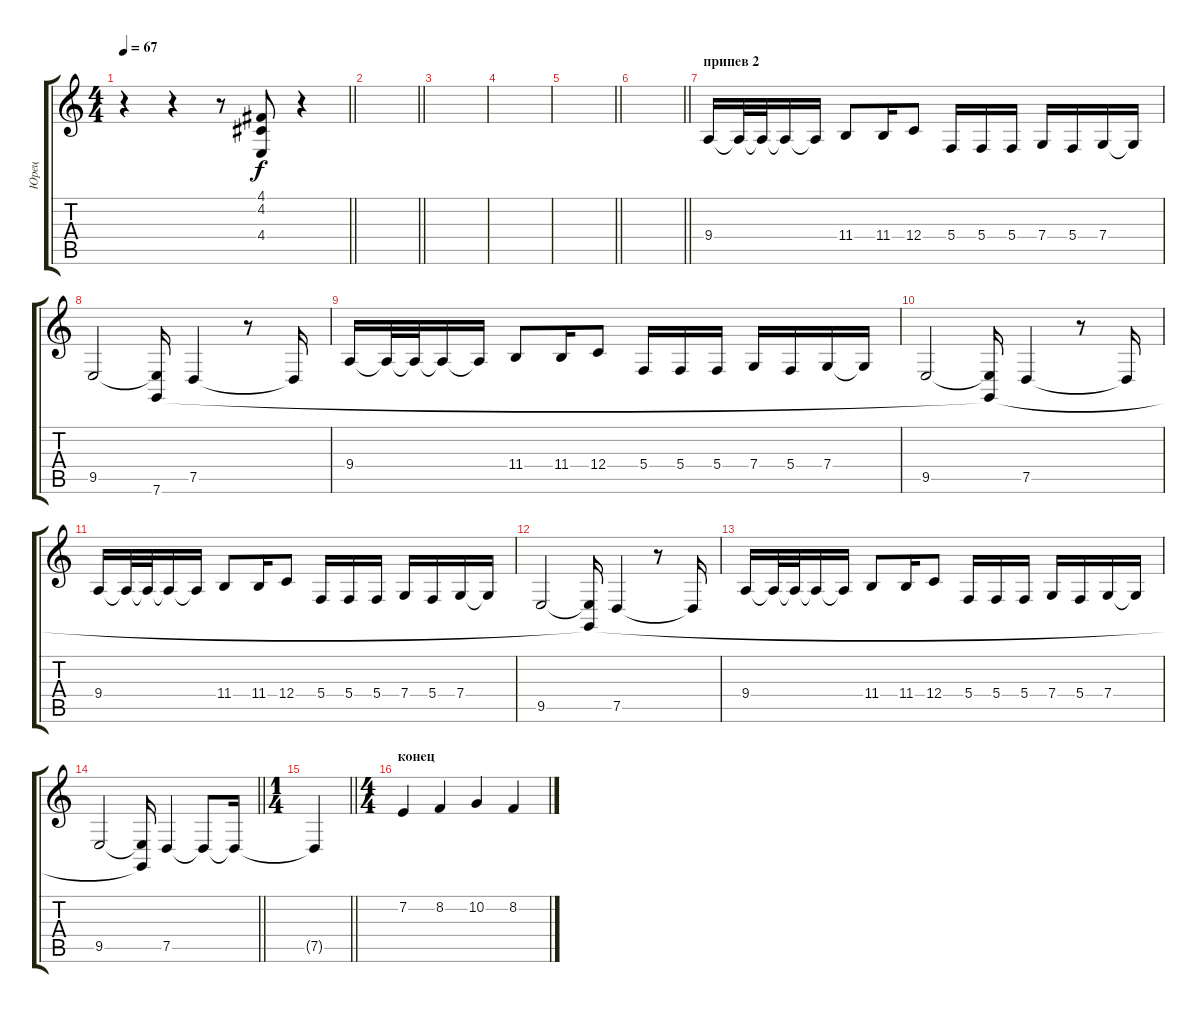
\track ("Юрец" "Юрец") {instrument lead6voice}
\staff {score tabs}
\tuning (D4 A3 F3 C3 G2 C2) {hide}
\ts (4 4)
\tempo 67
\clef g2
\barLineRight lightlight
\ks c
r.4{dy f volume 16 instrument timpani} r.4 r.8 (4.1 4.2 4.4).8{volume 16} r.4 |
\barLineRight lightlight
|
|
|
\barLineRight lightlight
|
\barLineRight lightlight
|
\section ("" "припев 2")
9.4.16{instrument lead6voice} 9.4{t}.32 9.4{t}.32 9.4{t}.16 9.4{t}.16 11.4.8 11.4.16 12.4.8 5.4.16 5.4.16 5.4.16 7.4.16 5.4.16 7.4.16 7.4{t}.16 |
9.5.2 (9.5{t} 7.6).16 7.5.4 r.8 7.5{t}.16 |
9.4.16 9.4{t}.32 9.4{t}.32 9.4{t}.16 9.4{t}.16 11.4.8 11.4.16 12.4.8 5.4.16 5.4.16 5.4.16 7.4.16 5.4.16 7.4.16 7.4{t}.16 |
9.5.2 (9.5{t} 7.6{t}).16 7.5.4 r.8 7.5{t}.16 |
9.4.16 9.4{t}.32 9.4{t}.32 9.4{t}.16 9.4{t}.16 11.4.8 11.4.16 12.4.8 5.4.16 5.4.16 5.4.16 7.4.16 5.4.16 7.4.16 7.4{t}.16 |
9.5.2 (9.5{t} 7.6{t}).16 7.5.4 r.8 7.5{t}.16 |
9.4.16 9.4{t}.32 9.4{t}.32 9.4{t}.16 9.4{t}.16 11.4.8 11.4.16 12.4.8 5.4.16 5.4.16 5.4.16 7.4.16 5.4.16 7.4.16 7.4{t}.16 |
\barLineRight lightlight
9.5.2 (9.5{t} 7.6{t}).16 7.5.4 7.5{t}.8 7.5{t}.16 |
\ts (1 4)
\barLineRight lightlight
7.5{t}.4 |
\ts (4 4)
\section ("" "конец")
7.2.4 8.2.4 10.2.4 8.2.4
